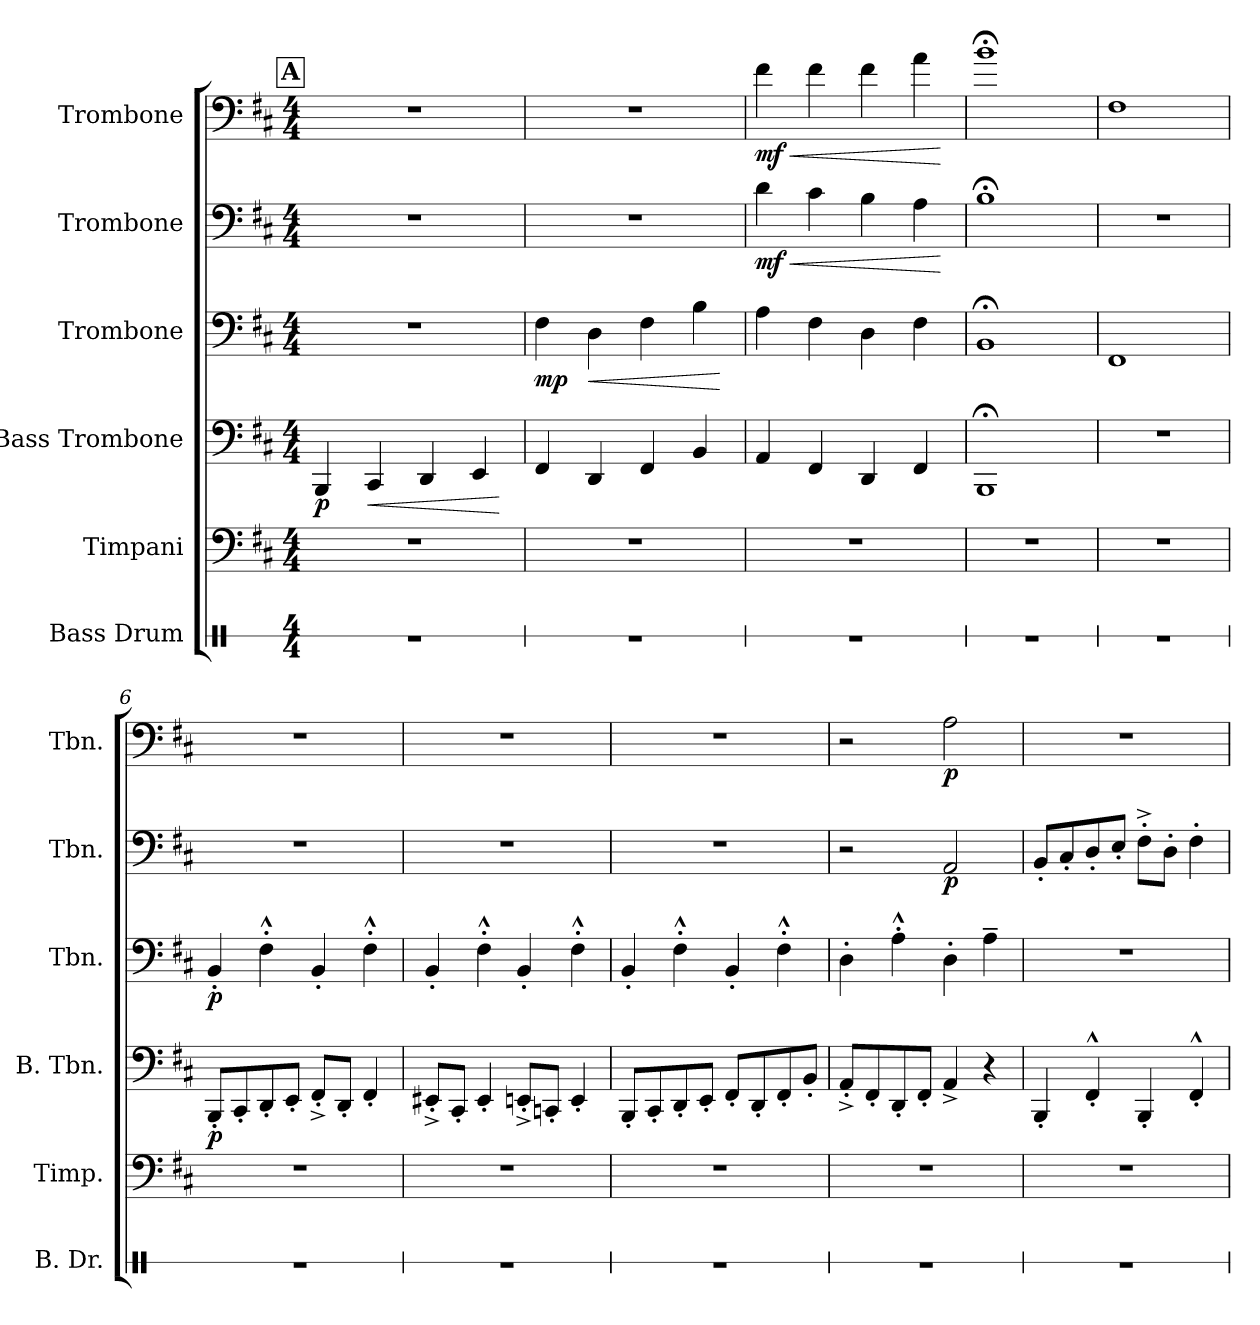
**kern	**kern	**kern	**dynam	**kern	**dynam	**kern	**dynam	**kern	**dynam
*part6	*part5	*part4	*part4	*part3	*part3	*part2	*part2	*part1	*part1
*staff6	*staff5	*staff4	*staff4	*staff3	*staff3	*staff2	*staff2	*staff1	*staff1
*I"Bass Drum	*I"Timpani	*I"Bass Trombone	*	*I"Trombone	*	*I"Trombone	*	*I"Trombone	*
*I'B. Dr.	*I'Timp.	*I'B. Tbn.	*	*I'Tbn.	*	*I'Tbn.	*	*I'Tbn.	*
*stria1	*	*	*	*	*	*	*	*	*
*clefX	*clefF4	*clefF4	*	*clefF4	*	*clefF4	*	*clefF4	*
*k[]	*k[f#c#]	*k[f#c#]	*	*k[f#c#]	*	*k[f#c#]	*	*k[f#c#]	*
*M4/4	*M4/4	*M4/4	*	*M4/4	*	*M4/4	*	*M4/4	*
*MM80	*MM80	*MM80	*	*MM80	*	*MM80	*	*MM80	*
!!LO:REH:place=s1:a:B:fs=14:t=A
=1	=1	=1	=1	=1	=1	=1	=1	=1	=1
!	!	!	!LO:DY:b	!	!	!	!	!	!
1r	1r	4BBB/	p	1r	.	1r	.	1r	.
!	!	!	!LO:HP:b	!	!	!	!	!	!
.	.	4CC#/	<	.	.	.	.	.	.
.	.	4DD/	.	.	.	.	.	.	.
.	.	4EE/	.	.	.	.	.	.	.
.	.	.	[	.	.	.	.	.	.
=2	=2	=2	=2	=2	=2	=2	=2	=2	=2
!	!	!	!	!	!LO:DY:b	!	!	!	!
1r	1r	4FF#/	.	4F#\	mp	1r	.	1r	.
!	!	!	!	!	!LO:HP:b	!	!	!	!
.	.	4DD/	.	4D\	<	.	.	.	.
.	.	4FF#/	.	4F#\	.	.	.	.	.
.	.	4BB/	.	4B\	.	.	.	.	.
.	.	.	.	.	[	.	.	.	.
=3	=3	=3	=3	=3	=3	=3	=3	=3	=3
!	!	!	!	!	!	!	!LO:HP:b	!	!LO:HP:b
!	!	!	!	!	!	!	!LO:DY:n=1:b	!	!LO:DY:n=1:b
1r	1r	4AA/	.	4A\	.	4d\	< mf	4f#\	< mf
.	.	4FF#/	.	4F#\	.	4c#\	.	4f#\	.
.	.	4DD/	.	4D\	.	4B\	.	4f#\	.
.	.	4FF#/	.	4F#\	.	4A\	.	4a\	.
.	.	.	.	.	.	.	[	.	[
=4	=4	=4	=4	=4	=4	=4	=4	=4	=4
1r	1r	1BBB;<Z	.	1BB;<Z	.	1B;<Z	.	1b;<Z	.
=5	=5	=5	=5	=5	=5	=5	=5	=5	=5
!!LO:REH:place=s1:a:B:fs=14:t=B
*	*	*	*	*	*	*	*	*MM110	*
1r	1r	1r	.	1FF#	.	1r	.	1F#	.
=6	=6	=6	=6	=6	=6	=6	=6	=6	=6
!	!	!	!LO:DY:b	!	!LO:DY:b	!	!	!	!
1r	1r	8BBB'/L	p	4BB'/	p	1r	.	1r	.
.	.	8CC#'/	.	.	.	.	.	.	.
.	.	8DD'/	.	4F#^^'\	.	.	.	.	.
.	.	8EE'/J	.	.	.	.	.	.	.
.	.	8FF#^'/L	.	4BB'/	.	.	.	.	.
.	.	8DD'/J	.	.	.	.	.	.	.
.	.	4FF#'/	.	4F#^^'\	.	.	.	.	.
!!LO:PB:g=z
=7	=7	=7	=7	=7	=7	=7	=7	=7	=7
1r	1r	8EE#X^'/L	.	4BB'/	.	1r	.	1r	.
.	.	8CC#'/J	.	.	.	.	.	.	.
.	.	4EE#'/	.	4F#^^'\	.	.	.	.	.
.	.	8EEn^'/L	.	4BB'/	.	.	.	.	.
.	.	8CCn'/J	.	.	.	.	.	.	.
.	.	4EE'/	.	4F#^^'\	.	.	.	.	.
=8	=8	=8	=8	=8	=8	=8	=8	=8	=8
1r	1r	8BBB'/L	.	4BB'/	.	1r	.	1r	.
.	.	8CC#'/	.	.	.	.	.	.	.
.	.	8DD'/	.	4F#^^'\	.	.	.	.	.
.	.	8EE'/J	.	.	.	.	.	.	.
.	.	8FF#'/L	.	4BB'/	.	.	.	.	.
.	.	8DD'/	.	.	.	.	.	.	.
.	.	8FF#'/	.	4F#^^'\	.	.	.	.	.
.	.	8BB'/J	.	.	.	.	.	.	.
=9	=9	=9	=9	=9	=9	=9	=9	=9	=9
1r	1r	8AA^'/L	.	4D'\	.	2r	.	2r	.
.	.	8FF#'/	.	.	.	.	.	.	.
.	.	8DD'/	.	4A^^'\	.	.	.	.	.
.	.	8FF#'/J	.	.	.	.	.	.	.
!	!	!	!	!	!	!	!LO:DY:b	!	!LO:DY:b
.	.	4AA^/	.	4D'\	.	2AA/	p	2A\	p
.	.	4r	.	4A~\	.	.	.	.	.
=10	=10	=10	=10	=10	=10	=10	=10	=10	=10
1r	1r	4BBB'/	.	1r	.	8BB'/L	.	1r	.
.	.	.	.	.	.	8C#'/	.	.	.
.	.	4FF#^^'/	.	.	.	8D'/	.	.	.
.	.	.	.	.	.	8E'/J	.	.	.
.	.	4BBB'/	.	.	.	8F#^'\L	.	.	.
.	.	.	.	.	.	8D'\J	.	.	.
.	.	4FF#^^'/	.	.	.	4F#'\	.	.	.
=	=	=	=	=	=	=	=	=	=
*-	*-	*-	*-	*-	*-	*-	*-	*-	*-
